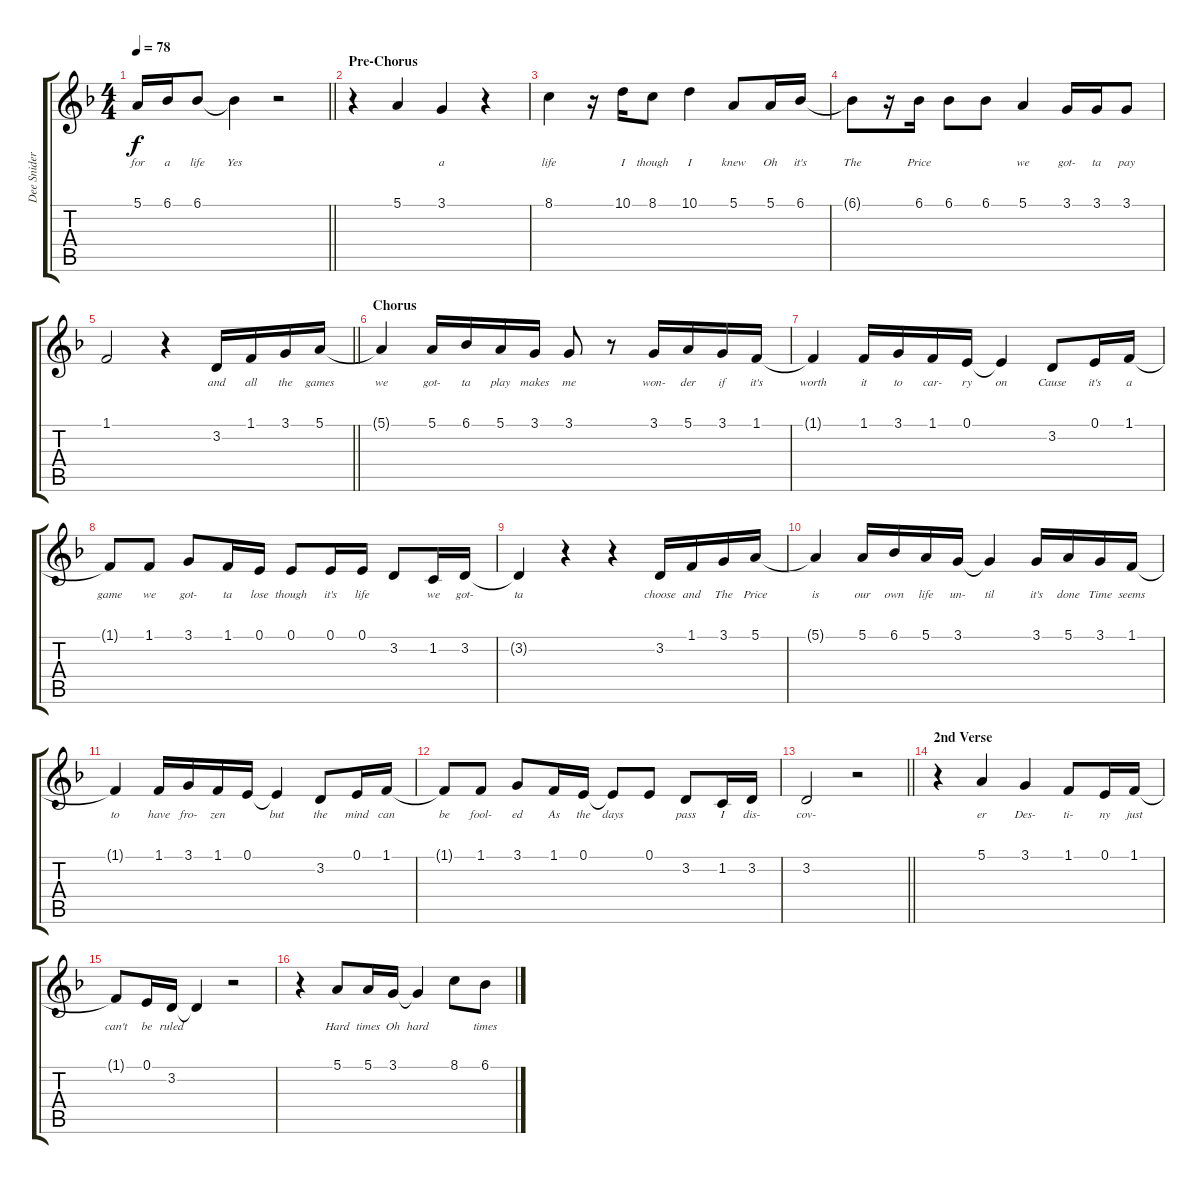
\track ("Dee Snider" "Dee Snider") {instrument stringensemble1}
\staff {score tabs}
\tuning (E4 B3 G3 D3 A2 E2) {hide}
\ts (4 4)
\tempo 78
\clef g2
\barLineRight lightlight
\ks dminor
5.1{t}.16{lyrics (0 "for") lyrics (1 "") lyrics (2 "") lyrics (3 "") lyrics (4 "") dy f} 6.1.16{lyrics (0 "a") lyrics (1 "") lyrics (2 "") lyrics (3 "") lyrics (4 "")} 6.1.8{lyrics (0 "life") lyrics (1 "") lyrics (2 "") lyrics (3 "") lyrics (4 "")} 6.1{t}.4{lyrics (0 "Yes") lyrics (1 "") lyrics (2 "") lyrics (3 "") lyrics (4 "")} r.2 |
\section ("" "Pre-Chorus")
r.4 5.1.4{lyrics (0 "") lyrics (1 "") lyrics (2 "") lyrics (3 "") lyrics (4 "")} 3.1.4{lyrics (0 "a") lyrics (1 "") lyrics (2 "") lyrics (3 "") lyrics (4 "")} r.4 |
8.1.4{lyrics (0 "life") lyrics (1 "") lyrics (2 "") lyrics (3 "") lyrics (4 "")} r.16 10.1.16{lyrics (0 "I") lyrics (1 "") lyrics (2 "") lyrics (3 "") lyrics (4 "")} 8.1.8{lyrics (0 "though") lyrics (1 "") lyrics (2 "") lyrics (3 "") lyrics (4 "")} 10.1.4{lyrics (0 "I") lyrics (1 "") lyrics (2 "") lyrics (3 "") lyrics (4 "")} 5.1.8{lyrics (0 "knew") lyrics (1 "") lyrics (2 "") lyrics (3 "") lyrics (4 "")} 5.1.16{lyrics (0 "Oh") lyrics (1 "") lyrics (2 "") lyrics (3 "") lyrics (4 "")} 6.1.16{lyrics (0 "it's") lyrics (1 "") lyrics (2 "") lyrics (3 "") lyrics (4 "")} |
6.1{t}.8{lyrics (0 "The") lyrics (1 "") lyrics (2 "") lyrics (3 "") lyrics (4 "")} r.16 6.1.16{lyrics (0 "Price") lyrics (1 "") lyrics (2 "") lyrics (3 "") lyrics (4 "")} 6.1.8{lyrics (0 "") lyrics (1 "") lyrics (2 "") lyrics (3 "") lyrics (4 "")} 6.1.8{lyrics (0 "") lyrics (1 "") lyrics (2 "") lyrics (3 "") lyrics (4 "")} 5.1.4{lyrics (0 "we") lyrics (1 "") lyrics (2 "") lyrics (3 "") lyrics (4 "")} 3.1.16{lyrics (0 "got-") lyrics (1 "") lyrics (2 "") lyrics (3 "") lyrics (4 "")} 3.1.16{lyrics (0 "ta") lyrics (1 "") lyrics (2 "") lyrics (3 "") lyrics (4 "")} 3.1.8{lyrics (0 "pay") lyrics (1 "") lyrics (2 "") lyrics (3 "") lyrics (4 "")} |
\barLineRight lightlight
1.1.2{lyrics (0 "") lyrics (1 "") lyrics (2 "") lyrics (3 "") lyrics (4 "")} r.4 3.2.16{lyrics (0 "and") lyrics (1 "") lyrics (2 "") lyrics (3 "") lyrics (4 "")} 1.1.16{lyrics (0 "all") lyrics (1 "") lyrics (2 "") lyrics (3 "") lyrics (4 "")} 3.1.16{lyrics (0 "the") lyrics (1 "") lyrics (2 "") lyrics (3 "") lyrics (4 "")} 5.1.16{lyrics (0 "games") lyrics (1 "") lyrics (2 "") lyrics (3 "") lyrics (4 "")} |
\section ("" "Chorus")
5.1{t}.4{lyrics (0 "we") lyrics (1 "") lyrics (2 "") lyrics (3 "") lyrics (4 "")} 5.1.16{lyrics (0 "got-") lyrics (1 "") lyrics (2 "") lyrics (3 "") lyrics (4 "")} 6.1.16{lyrics (0 "ta") lyrics (1 "") lyrics (2 "") lyrics (3 "") lyrics (4 "")} 5.1.16{lyrics (0 "play") lyrics (1 "") lyrics (2 "") lyrics (3 "") lyrics (4 "")} 3.1.16{lyrics (0 "makes") lyrics (1 "") lyrics (2 "") lyrics (3 "") lyrics (4 "")} 3.1.8{lyrics (0 "me") lyrics (1 "") lyrics (2 "") lyrics (3 "") lyrics (4 "")} r.8 3.1.16{lyrics (0 "won-") lyrics (1 "") lyrics (2 "") lyrics (3 "") lyrics (4 "")} 5.1.16{lyrics (0 "der") lyrics (1 "") lyrics (2 "") lyrics (3 "") lyrics (4 "")} 3.1.16{lyrics (0 "if") lyrics (1 "") lyrics (2 "") lyrics (3 "") lyrics (4 "")} 1.1.16{lyrics (0 "it's") lyrics (1 "") lyrics (2 "") lyrics (3 "") lyrics (4 "")} |
1.1{t}.4{lyrics (0 "worth") lyrics (1 "") lyrics (2 "") lyrics (3 "") lyrics (4 "")} 1.1.16{lyrics (0 "it") lyrics (1 "") lyrics (2 "") lyrics (3 "") lyrics (4 "")} 3.1.16{lyrics (0 "to") lyrics (1 "") lyrics (2 "") lyrics (3 "") lyrics (4 "")} 1.1.16{lyrics (0 "car-") lyrics (1 "") lyrics (2 "") lyrics (3 "") lyrics (4 "")} 0.1.16{lyrics (0 "ry") lyrics (1 "") lyrics (2 "") lyrics (3 "") lyrics (4 "")} 0.1{t}.4{lyrics (0 "on") lyrics (1 "") lyrics (2 "") lyrics (3 "") lyrics (4 "")} 3.2.8{lyrics (0 "Cause") lyrics (1 "") lyrics (2 "") lyrics (3 "") lyrics (4 "")} 0.1.16{lyrics (0 "it's") lyrics (1 "") lyrics (2 "") lyrics (3 "") lyrics (4 "")} 1.1.16{lyrics (0 "a") lyrics (1 "") lyrics (2 "") lyrics (3 "") lyrics (4 "")} |
1.1{t}.8{lyrics (0 "game") lyrics (1 "") lyrics (2 "") lyrics (3 "") lyrics (4 "")} 1.1.8{lyrics (0 "we") lyrics (1 "") lyrics (2 "") lyrics (3 "") lyrics (4 "")} 3.1.8{lyrics (0 "got-") lyrics (1 "") lyrics (2 "") lyrics (3 "") lyrics (4 "")} 1.1.16{lyrics (0 "ta") lyrics (1 "") lyrics (2 "") lyrics (3 "") lyrics (4 "")} 0.1.16{lyrics (0 "lose") lyrics (1 "") lyrics (2 "") lyrics (3 "") lyrics (4 "")} 0.1.8{lyrics (0 "though") lyrics (1 "") lyrics (2 "") lyrics (3 "") lyrics (4 "")} 0.1.16{lyrics (0 "it's") lyrics (1 "") lyrics (2 "") lyrics (3 "") lyrics (4 "")} 0.1.16{lyrics (0 "life") lyrics (1 "") lyrics (2 "") lyrics (3 "") lyrics (4 "")} 3.2.8{lyrics (0 "") lyrics (1 "") lyrics (2 "") lyrics (3 "") lyrics (4 "")} 1.2.16{lyrics (0 "we") lyrics (1 "") lyrics (2 "") lyrics (3 "") lyrics (4 "")} 3.2.16{lyrics (0 "got-") lyrics (1 "") lyrics (2 "") lyrics (3 "") lyrics (4 "")} |
3.2{t}.4{lyrics (0 "ta") lyrics (1 "") lyrics (2 "") lyrics (3 "") lyrics (4 "")} r.4 r.4 3.2.16{lyrics (0 "choose") lyrics (1 "") lyrics (2 "") lyrics (3 "") lyrics (4 "")} 1.1.16{lyrics (0 "and") lyrics (1 "") lyrics (2 "") lyrics (3 "") lyrics (4 "")} 3.1.16{lyrics (0 "The") lyrics (1 "") lyrics (2 "") lyrics (3 "") lyrics (4 "")} 5.1.16{lyrics (0 "Price") lyrics (1 "") lyrics (2 "") lyrics (3 "") lyrics (4 "")} |
5.1{t}.4{lyrics (0 "is") lyrics (1 "") lyrics (2 "") lyrics (3 "") lyrics (4 "")} 5.1.16{lyrics (0 "our") lyrics (1 "") lyrics (2 "") lyrics (3 "") lyrics (4 "")} 6.1.16{lyrics (0 "own") lyrics (1 "") lyrics (2 "") lyrics (3 "") lyrics (4 "")} 5.1.16{lyrics (0 "life") lyrics (1 "") lyrics (2 "") lyrics (3 "") lyrics (4 "")} 3.1.16{lyrics (0 "un-") lyrics (1 "") lyrics (2 "") lyrics (3 "") lyrics (4 "")} 3.1{t}.4{lyrics (0 "til") lyrics (1 "") lyrics (2 "") lyrics (3 "") lyrics (4 "")} 3.1.16{lyrics (0 "it's") lyrics (1 "") lyrics (2 "") lyrics (3 "") lyrics (4 "")} 5.1.16{lyrics (0 "done") lyrics (1 "") lyrics (2 "") lyrics (3 "") lyrics (4 "")} 3.1.16{lyrics (0 "Time") lyrics (1 "") lyrics (2 "") lyrics (3 "") lyrics (4 "")} 1.1.16{lyrics (0 "seems") lyrics (1 "") lyrics (2 "") lyrics (3 "") lyrics (4 "")} |
1.1{t}.4{lyrics (0 "to") lyrics (1 "") lyrics (2 "") lyrics (3 "") lyrics (4 "")} 1.1.16{lyrics (0 "have") lyrics (1 "") lyrics (2 "") lyrics (3 "") lyrics (4 "")} 3.1.16{lyrics (0 "fro-") lyrics (1 "") lyrics (2 "") lyrics (3 "") lyrics (4 "")} 1.1.16{lyrics (0 "zen") lyrics (1 "") lyrics (2 "") lyrics (3 "") lyrics (4 "")} 0.1.16{lyrics (0 "") lyrics (1 "") lyrics (2 "") lyrics (3 "") lyrics (4 "")} 0.1{t}.4{lyrics (0 "but") lyrics (1 "") lyrics (2 "") lyrics (3 "") lyrics (4 "")} 3.2.8{lyrics (0 "the") lyrics (1 "") lyrics (2 "") lyrics (3 "") lyrics (4 "")} 0.1.16{lyrics (0 "mind") lyrics (1 "") lyrics (2 "") lyrics (3 "") lyrics (4 "")} 1.1.16{lyrics (0 "can") lyrics (1 "") lyrics (2 "") lyrics (3 "") lyrics (4 "")} |
1.1{t}.8{lyrics (0 "be") lyrics (1 "") lyrics (2 "") lyrics (3 "") lyrics (4 "")} 1.1.8{lyrics (0 "fool-") lyrics (1 "") lyrics (2 "") lyrics (3 "") lyrics (4 "")} 3.1.8{lyrics (0 "ed") lyrics (1 "") lyrics (2 "") lyrics (3 "") lyrics (4 "")} 1.1.16{lyrics (0 "As") lyrics (1 "") lyrics (2 "") lyrics (3 "") lyrics (4 "")} 0.1.16{lyrics (0 "the") lyrics (1 "") lyrics (2 "") lyrics (3 "") lyrics (4 "")} 0.1{t}.8{lyrics (0 "days") lyrics (1 "") lyrics (2 "") lyrics (3 "") lyrics (4 "")} 0.1.8{lyrics (0 "") lyrics (1 "") lyrics (2 "") lyrics (3 "") lyrics (4 "")} 3.2.8{lyrics (0 "pass") lyrics (1 "") lyrics (2 "") lyrics (3 "") lyrics (4 "")} 1.2.16{lyrics (0 "I") lyrics (1 "") lyrics (2 "") lyrics (3 "") lyrics (4 "")} 3.2.16{lyrics (0 "dis-") lyrics (1 "") lyrics (2 "") lyrics (3 "") lyrics (4 "")} |
\barLineRight lightlight
3.2.2{lyrics (0 "cov-") lyrics (1 "") lyrics (2 "") lyrics (3 "") lyrics (4 "")} r.2 |
\section ("" "2nd Verse")
r.4 5.1.4{lyrics (0 "er") lyrics (1 "") lyrics (2 "") lyrics (3 "") lyrics (4 "")} 3.1.4{lyrics (0 "Des-") lyrics (1 "") lyrics (2 "") lyrics (3 "") lyrics (4 "")} 1.1.8{lyrics (0 "ti-") lyrics (1 "") lyrics (2 "") lyrics (3 "") lyrics (4 "")} 0.1.16{lyrics (0 "ny") lyrics (1 "") lyrics (2 "") lyrics (3 "") lyrics (4 "")} 1.1.16{lyrics (0 "just") lyrics (1 "") lyrics (2 "") lyrics (3 "") lyrics (4 "")} |
1.1{t}.8{lyrics (0 "can't") lyrics (1 "") lyrics (2 "") lyrics (3 "") lyrics (4 "")} 0.1.16{lyrics (0 "be") lyrics (1 "") lyrics (2 "") lyrics (3 "") lyrics (4 "")} 3.2.16{lyrics (0 "ruled") lyrics (1 "") lyrics (2 "") lyrics (3 "") lyrics (4 "")} 3.2{t}.4{lyrics (0 "") lyrics (1 "") lyrics (2 "") lyrics (3 "") lyrics (4 "")} r.2 |
r.4 5.1.8{lyrics (0 "Hard") lyrics (1 "") lyrics (2 "") lyrics (3 "") lyrics (4 "")} 5.1.16{lyrics (0 "times") lyrics (1 "") lyrics (2 "") lyrics (3 "") lyrics (4 "")} 3.1.16{lyrics (0 "Oh") lyrics (1 "") lyrics (2 "") lyrics (3 "") lyrics (4 "")} 3.1{t}.4{lyrics (0 "hard") lyrics (1 "") lyrics (2 "") lyrics (3 "") lyrics (4 "")} 8.1.8{lyrics (0 "") lyrics (1 "") lyrics (2 "") lyrics (3 "") lyrics (4 "")} 6.1.8{lyrics (0 "times") lyrics (1 "") lyrics (2 "") lyrics (3 "") lyrics (4 "")}
